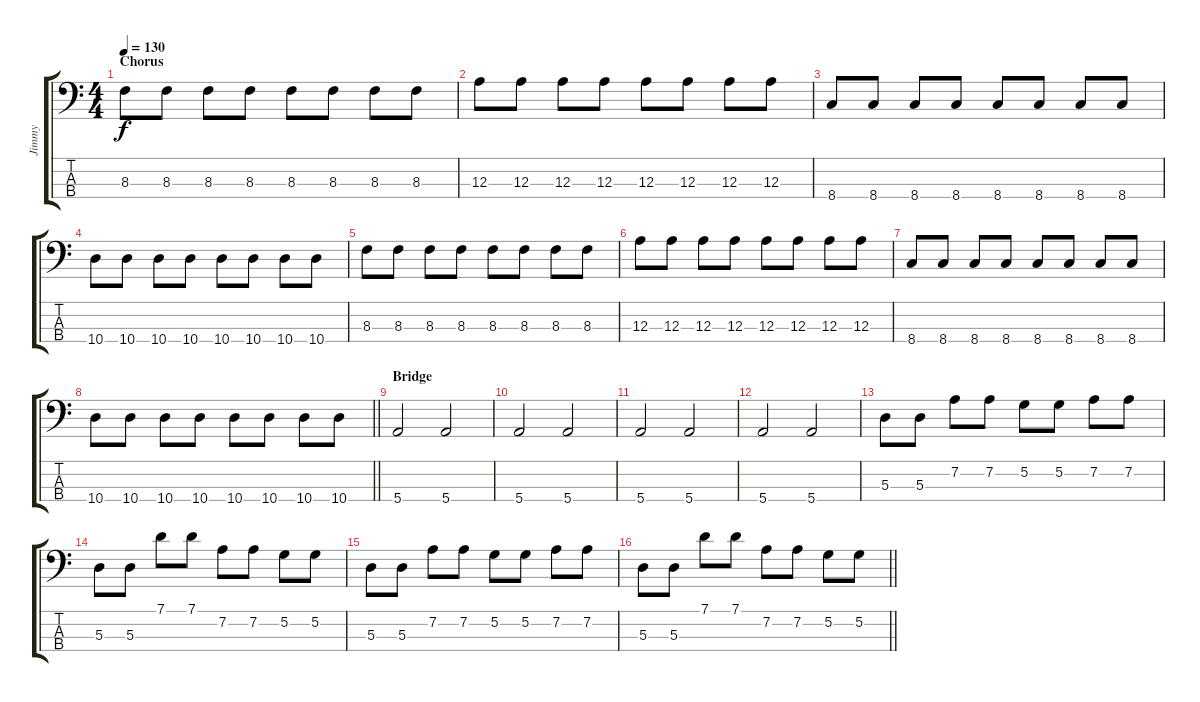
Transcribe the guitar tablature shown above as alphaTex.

\track ("Jimmy" "Jimmy") {instrument electricbassfinger}
\staff {score tabs}
\tuning (G2 D2 A1 E1) {hide}
\ts (4 4)
\section ("" "Chorus")
\tempo 130
\clef f4
\ks c
8.3.8{dy f} 8.3.8 8.3.8 8.3.8 8.3.8 8.3.8 8.3.8 8.3.8 |
12.3.8 12.3.8 12.3.8 12.3.8 12.3.8 12.3.8 12.3.8 12.3.8 |
8.4.8 8.4.8 8.4.8 8.4.8 8.4.8 8.4.8 8.4.8 8.4.8 |
10.4.8 10.4.8 10.4.8 10.4.8 10.4.8 10.4.8 10.4.8 10.4.8 |
8.3.8 8.3.8 8.3.8 8.3.8 8.3.8 8.3.8 8.3.8 8.3.8 |
12.3.8 12.3.8 12.3.8 12.3.8 12.3.8 12.3.8 12.3.8 12.3.8 |
8.4.8 8.4.8 8.4.8 8.4.8 8.4.8 8.4.8 8.4.8 8.4.8 |
\barLineRight lightlight
10.4.8 10.4.8 10.4.8 10.4.8 10.4.8 10.4.8 10.4.8 10.4.8 |
\section ("" "Bridge")
5.4.2 5.4.2 |
5.4.2 5.4.2 |
5.4.2 5.4.2 |
5.4.2 5.4.2 |
5.3.8 5.3.8 7.2.8 7.2.8 5.2.8 5.2.8 7.2.8 7.2.8 |
5.3.8 5.3.8 7.1.8 7.1.8 7.2.8 7.2.8 5.2.8 5.2.8 |
5.3.8 5.3.8 7.2.8 7.2.8 5.2.8 5.2.8 7.2.8 7.2.8 |
\barLineRight lightlight
5.3.8 5.3.8 7.1.8 7.1.8 7.2.8 7.2.8 5.2.8 5.2.8
